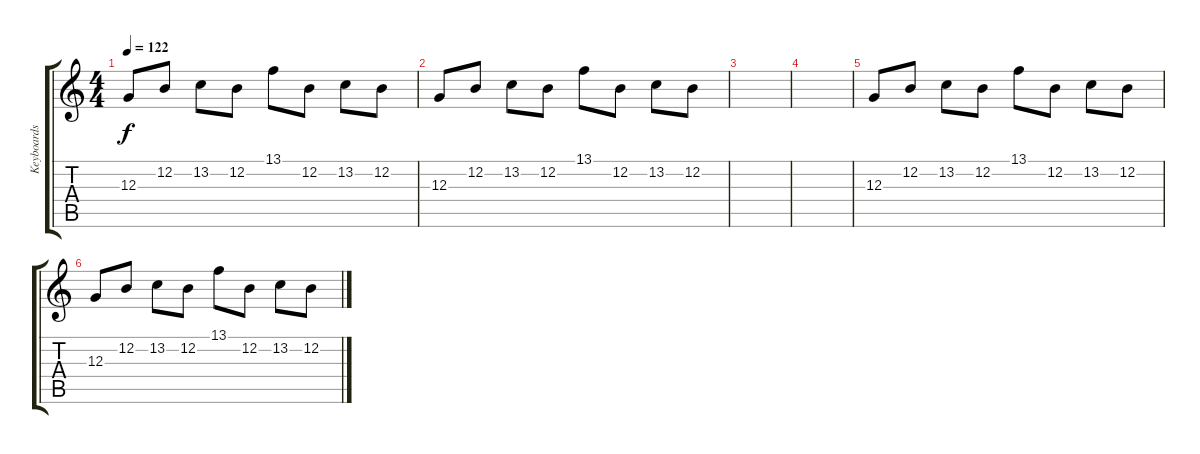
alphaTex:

\track ("Keyboards Theme" "Keyboards ") {instrument lead1square}
\staff {score tabs}
\tuning (E4 B3 G3 D3 A2 E2) {hide}
\ts (4 4)
\tempo 122
\clef g2
\ks c
12.3.8{dy f} 12.2.8 13.2.8 12.2.8 13.1.8 12.2.8 13.2.8 12.2.8 |
12.3.8 12.2.8 13.2.8 12.2.8 13.1.8 12.2.8 13.2.8 12.2.8 |
|
|
12.3.8 12.2.8 13.2.8 12.2.8 13.1.8 12.2.8 13.2.8 12.2.8 |
12.3.8 12.2.8 13.2.8 12.2.8 13.1.8 12.2.8 13.2.8 12.2.8
